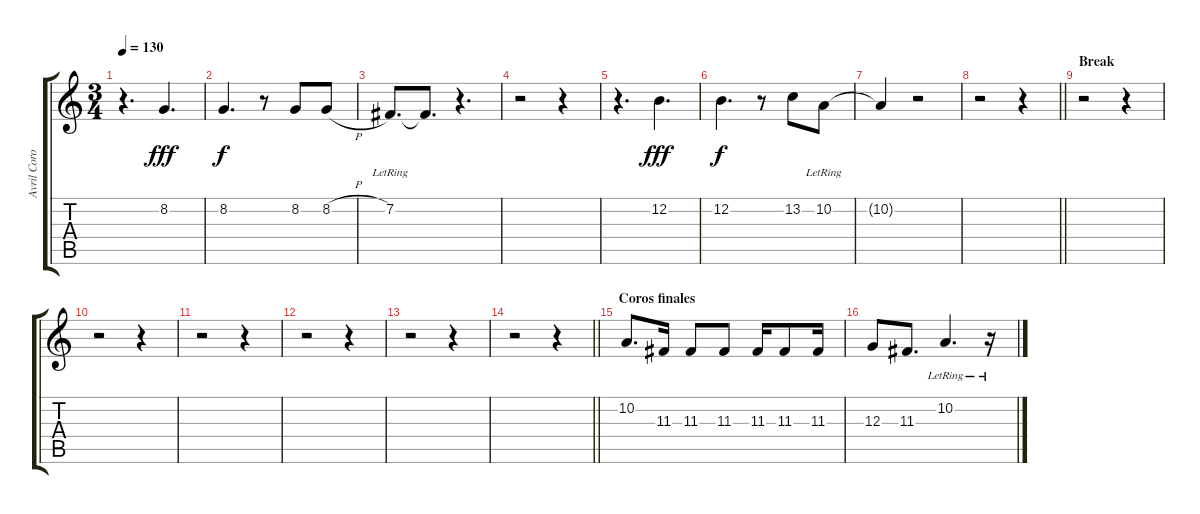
\track ("Avril Coro" "Avril Coro") {instrument trumpet}
\staff {score tabs}
\tuning (E4 B3 G3 D3 A2 E2) {hide}
\ts (3 4)
\tempo 130
\clef g2
\ks c
r.4{d dy f} 8.2.4{d dy fff} |
8.2.4{d dy f} r.8 8.2.8 8.2{h}.8 |
7.2{lr}.8{d} 7.2{t}.8{d} r.4{d} |
r.2 r.4 |
r.4{d} 12.2.4{d dy fff} |
12.2.4{d dy f} r.8 13.2.8 10.2{lr}.8 |
10.2{t}.4 r.2 |
\barLineRight lightlight
r.2 r.4 |
\section ("" "Break")
r.2 r.4 |
r.2 r.4 |
r.2 r.4 |
r.2 r.4 |
r.2 r.4 |
\barLineRight lightlight
r.2 r.4 |
\section ("" "Coros finales")
10.2.8{d} 11.3.16 11.3.8 11.3.8 11.3.16 11.3.8 11.3.16 |
12.3.8 11.3.8{d} 10.2{lr}.4{d} r.16
